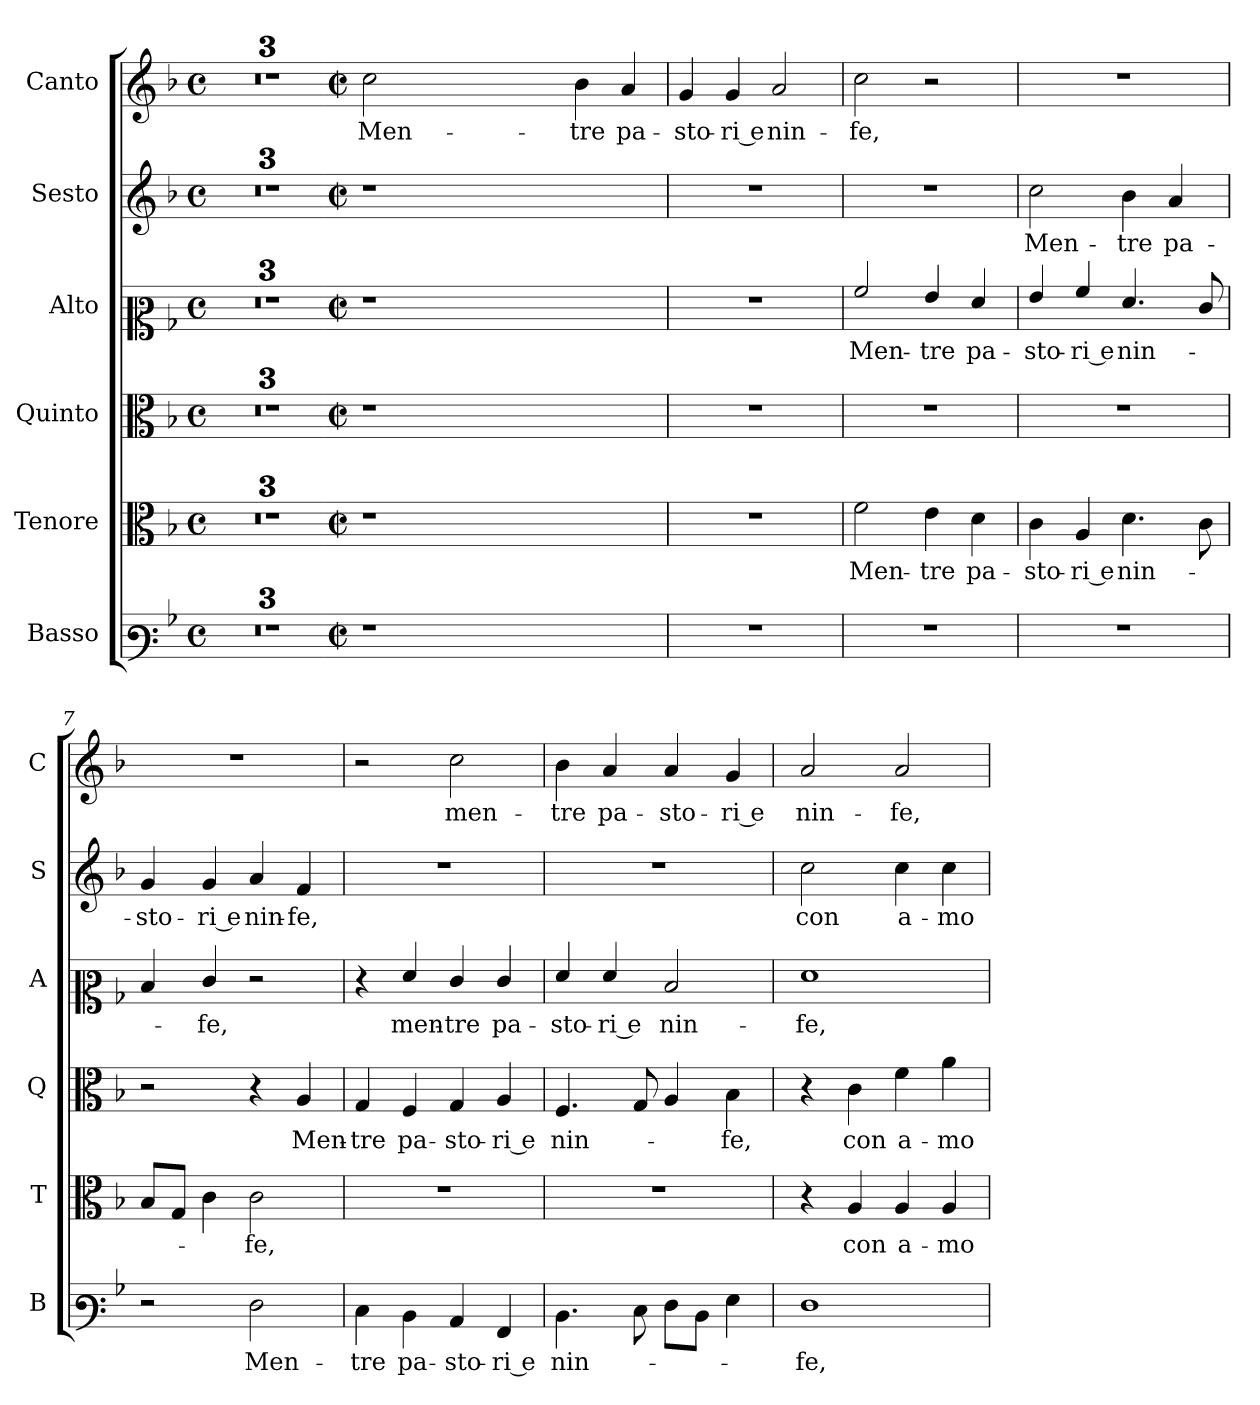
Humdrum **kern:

**kern	**text	**kern	**text	**kern	**text	**kern	**text	**kern	**text	**kern	**text
*part6	*part6	*part5	*part5	*part4	*part4	*part3	*part3	*part2	*part2	*part1	*part1
*staff6	*staff6	*staff5	*staff5	*staff4	*staff4	*staff3	*staff3	*staff2	*staff2	*staff1	*staff1
*I"Basso	*	*I"Tenore	*	*I"Quinto	*	*I"Alto	*	*I"Sesto	*	*I"Canto	*
*I'B	*	*I'T	*	*I'Q	*	*I'A	*	*I'S	*	*I'C	*
*clefF3	*	*clefC3	*	*clefC3	*	*clefC2	*	*clefG2	*	*clefG2	*
*k[b-]	*	*k[b-]	*	*k[b-]	*	*k[b-]	*	*k[b-]	*	*k[b-]	*
*F:	*	*F:	*	*F:	*	*F:	*	*F:	*	*F:	*
*M4/4	*	*M4/4	*	*M4/4	*	*M4/4	*	*M4/4	*	*M4/4	*
*met(c)	*	*met(c)	*	*met(c)	*	*met(c)	*	*met(c)	*	*met(c)	*
=1	=1	=1	=1	=1	=1	=1	=1	=1	=1	=1	=1
1ryy	.	1ryy	.	1ryy	.	1ryy	.	1ryy	.	1ryy	.
=2	=2	=2	=2	=2	=2	=2	=2	=2	=2	=2	=2
1ryy	.	1ryy	.	1ryy	.	1ryy	.	1ryy	.	1ryy	.
=3	=3	=3	=3	=3	=3	=3	=3	=3	=3	=3	=3
*clefF4	*	*clefGv2	*	*clefGv2	*	*clefG2	*	*	*	*	*
1ryy	.	1ryy	.	1ryy	.	1ryy	.	1ryy	.	1ryy	.
=3X1-	=3X1-	=3X1-	=3X1-	=3X1-	=3X1-	=3X1-	=3X1-	=3X1-	=3X1-	=3X1-	=3X1-
*M2/2	*	*M2/2	*	*M2/2	*	*M2/2	*	*M2/2	*	*M2/2	*
*met(c|)	*	*met(c|)	*	*met(c|)	*	*met(c|)	*	*met(c|)	*	*met(c|)	*
!	!	!	!	!	!	!	!	!	!	!	!LO:LY:b
1r	.	1r	.	1r	.	1r	.	1r	.	2cc\	Men-
.	.	.	.	.	.	.	.	.	.	1ryy	.
1ryy	.	1ryy	.	1ryy	.	1ryy	.	1ryy	.	.	.
!	!	!	!	!	!	!	!	!	!	!	!LO:LY:b
.	.	.	.	.	.	.	.	.	.	4b-\	-tre
!	!	!	!	!	!	!	!	!	!	!	!LO:LY:b
.	.	.	.	.	.	.	.	.	.	4a/	pa-
=4	=4	=4	=4	=4	=4	=4	=4	=4	=4	=4	=4
!	!	!	!	!	!	!	!	!	!	!	!LO:LY:b
1r	.	1r	.	1r	.	1r	.	1r	.	4g/	-sto-
!	!	!	!	!	!	!	!	!	!	!	!LO:LY:b
.	.	.	.	.	.	.	.	.	.	4g/	-ri e
!	!	!	!	!	!	!	!	!	!	!	!LO:LY:b
.	.	.	.	.	.	.	.	.	.	2a/	nin-
=5	=5	=5	=5	=5	=5	=5	=5	=5	=5	=5	=5
!	!	!	!LO:LY:b	!	!	!	!LO:LY:b	!	!	!	!LO:LY:b
1r	.	2f\	Men-	1r	.	2a/	Men-	1r	.	2cc\	-fe,
!	!	!	!LO:LY:b	!	!	!	!LO:LY:b	!	!	!	!
.	.	4e\	-tre	.	.	4g/	-tre	.	.	2r	.
!	!	!	!LO:LY:b	!	!	!	!LO:LY:b	!	!	!	!
.	.	4d\	pa-	.	.	4f/	pa-	.	.	.	.
=6	=6	=6	=6	=6	=6	=6	=6	=6	=6	=6	=6
!	!	!	!LO:LY:b	!	!	!	!LO:LY:b	!	!LO:LY:b	!	!
1r	.	4c\	-sto-	1r	.	4g/	-sto-	2cc\	Men-	1r	.
!	!	!	!LO:LY:b	!	!	!	!LO:LY:b	!	!	!	!
.	.	4A/	-ri e	.	.	4a/	-ri e	.	.	.	.
!	!	!	!LO:LY:b	!	!	!	!LO:LY:b	!	!LO:LY:b	!	!
.	.	4.d\	nin-	.	.	4.f/	nin-	4b-\	-tre	.	.
!	!	!	!	!	!	!	!	!	!LO:LY:b	!	!
.	.	.	.	.	.	.	.	4a/	pa-	.	.
.	.	8c\	.	.	.	8e/	.	.	.	.	.
=7	=7	=7	=7	=7	=7	=7	=7	=7	=7	=7	=7
!	!	!	!	!	!	!	!	!	!LO:LY:b	!	!
2r	.	8B-/L	.	2r	.	4d/	.	4g/	-sto-	1r	.
.	.	8G/J	.	.	.	.	.	.	.	.	.
!	!	!	!	!	!	!	!LO:LY:b	!	!LO:LY:b	!	!
.	.	4c\	.	.	.	4e/	-fe,	4g/	-ri e	.	.
!	!LO:LY:b	!	!LO:LY:b	!	!	!	!	!	!LO:LY:b	!	!
2F\	Men-	2c\	-fe,	4r	.	2r	.	4a/	nin-	.	.
!	!	!	!	!	!LO:LY:b	!	!	!	!LO:LY:b	!	!
.	.	.	.	4A/	Men-	.	.	4f/	-fe,	.	.
!!LO:PB:g=z
=8	=8	=8	=8	=8	=8	=8	=8	=8	=8	=8	=8
!	!LO:LY:b	!	!	!	!LO:LY:b	!	!	!	!	!	!
4E\	-tre	1r	.	4G/	-tre	4r	.	1r	.	2r	.
!	!LO:LY:b	!	!	!	!LO:LY:b	!	!LO:LY:b	!	!	!	!
4D\	pa-	.	.	4F/	pa-	4f/	men-	.	.	.	.
!	!LO:LY:b	!	!	!	!LO:LY:b	!	!LO:LY:b	!	!	!	!LO:LY:b
4C/	-sto-	.	.	4G/	-sto-	4e/	-tre	.	.	2cc\	men-
!	!LO:LY:b	!	!	!	!LO:LY:b	!	!LO:LY:b	!	!	!	!
4AA/	-ri e	.	.	4A/	-ri e	4e/	pa-	.	.	.	.
=9	=9	=9	=9	=9	=9	=9	=9	=9	=9	=9	=9
!	!LO:LY:b	!	!	!	!LO:LY:b	!	!LO:LY:b	!	!	!	!LO:LY:b
4.D\	nin-	1r	.	4.F/	nin-	4f/	-sto-	1r	.	4b-\	-tre
!	!	!	!	!	!	!	!LO:LY:b	!	!	!	!LO:LY:b
.	.	.	.	.	.	4f/	-ri e	.	.	4a/	pa-
8E\	.	.	.	8G/	.	.	.	.	.	.	.
!	!	!	!	!	!	!	!LO:LY:b	!	!	!	!LO:LY:b
8F\L	.	.	.	4A/	.	2d/	nin-	.	.	4a/	-sto-
8D\J	.	.	.	.	.	.	.	.	.	.	.
!	!	!	!	!	!LO:LY:b	!	!	!	!	!	!LO:LY:b
4G\	.	.	.	4B-\	-fe,	.	.	.	.	4g/	-ri e
=10	=10	=10	=10	=10	=10	=10	=10	=10	=10	=10	=10
!	!LO:LY:b	!	!	!	!	!	!LO:LY:b	!	!LO:LY:b	!	!LO:LY:b
1F	-fe,	4r	.	4r	.	1f	-fe,	2cc\	con	2a/	nin-
!	!	!	!LO:LY:b	!	!LO:LY:b	!	!	!	!	!	!
.	.	4A/	con	4c\	con	.	.	.	.	.	.
!	!	!	!LO:LY:b	!	!LO:LY:b	!	!	!	!LO:LY:b	!	!LO:LY:b
.	.	4A/	a-	4f\	a-	.	.	4cc\	a-	2a/	-fe,
!	!	!	!LO:LY:b	!	!LO:LY:b	!	!	!	!LO:LY:b	!	!
.	.	4A/	-mo-	4a\	-mo-	.	.	4cc\	-mo-	.	.
=	=	=	=	=	=	=	=	=	=	=	=
*-	*-	*-	*-	*-	*-	*-	*-	*-	*-	*-	*-
